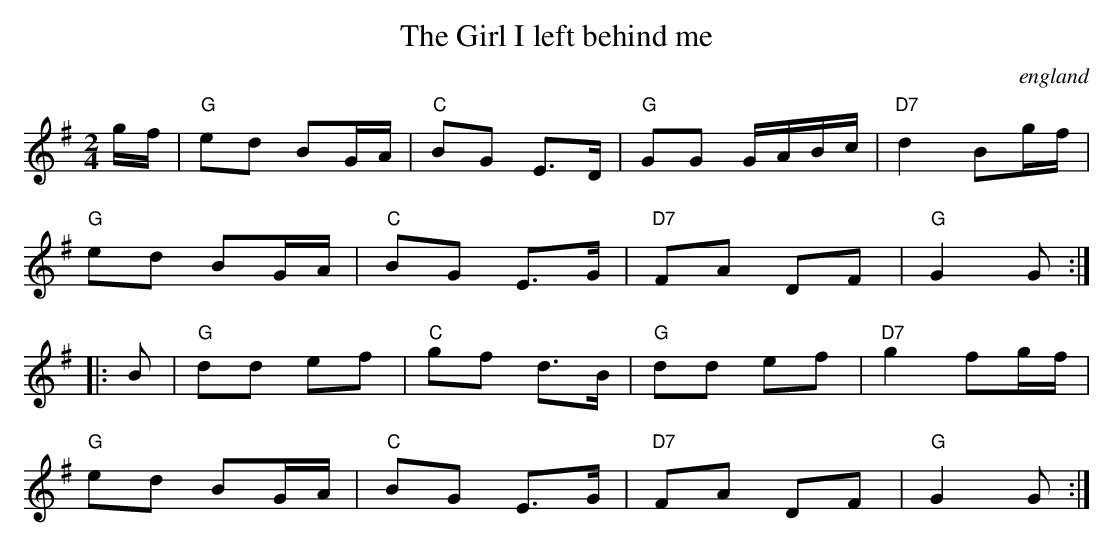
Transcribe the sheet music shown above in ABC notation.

X:1
T:Girl I left behind me, The
O:england
M:2/4
L:1/16
K:G
gf|"G"e2d2 B2GA|"C"B2G2 E3D|"G"G2G2 GABc|"D7"d4 B2gf|
"G"e2d2 B2GA|"C"B2G2 E3G|"D7"F2A2 D2F2|"G"G4 G2:|
|:B2|"G"d2d2 e2f2|"C"g2f2 d3B|"G"d2d2 e2f2|"D7"g4 f2gf|
"G"e2d2 B2GA|"C"B2G2 E3G|"D7"F2A2 D2F2|"G"G4 G2 :|]
